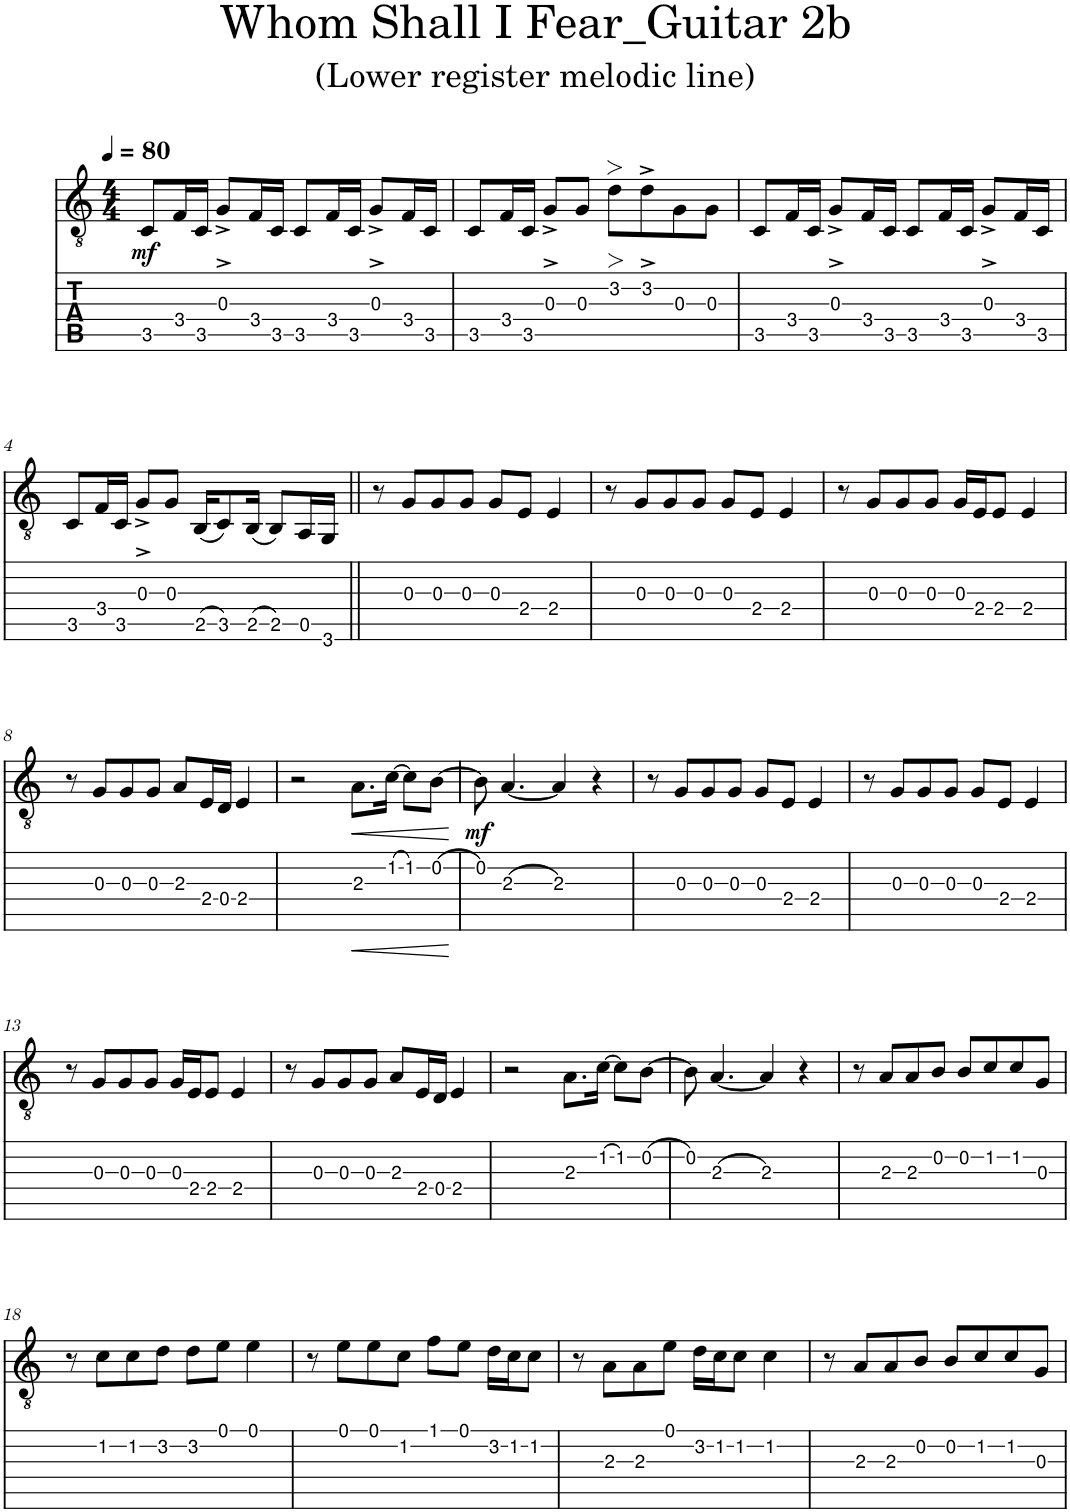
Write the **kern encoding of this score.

**kern	**kern	**dynam
*part1	*part1	*part1
*staff2	*staff1	*staff1/2
*I"Guitar	*	*
*I'Guit.	*	*
*stria6	*	*
*	*clefGv2	*
*k[]	*k[]	*
*M4/4	*M4/4	*
*MM80	*MM80	*
=1	=1	=1
!	!	!LO:DY:b
8CL	8C/L	mf
16FL	16F/L	.
16CJJ	16C/JJ	.
8G^L	8G^/L	.
16FL	16F/L	.
16CJJ	16C/JJ	.
8CL	8C/L	.
16FL	16F/L	.
16CJJ	16C/JJ	.
8G^L	8G^/L	.
16FL	16F/L	.
16CJJ	16C/JJ	.
=2	=2	=2
8CL	8C/L	.
16FL	16F/L	.
16CJJ	16C/JJ	.
8G^L	8G^/L	.
8GJ	8G/J	.
8d>L	8d>\L	.
8d^J	8d^\	.
8GL	8G\	.
8GJ	8G\J	.
=3	=3	=3
8CL	8C/L	.
16FL	16F/L	.
16CJJ	16C/JJ	.
8G^L	8G^/L	.
16FL	16F/L	.
16CJJ	16C/JJ	.
8CL	8C/L	.
16FL	16F/L	.
16CJJ	16C/JJ	.
8G^L	8G^/L	.
16FL	16F/L	.
16CJJ	16C/JJ	.
!!LO:LB:g=z
=4	=4	=4
8CL	8C/L	.
16FL	16F/L	.
16CJJ	16C/JJ	.
8G^L	8G^/L	.
8GJ	8G/J	.
16BBKL	(16BB/KL	.
8C	8C/)	.
16BBJk	(16BB/Jk	.
8BBL	8BB/L)	.
16AAL	16AA/L	.
16GGJJ	16GG/JJ	.
=5||	=5||	=5||
8r	8r	.
8G	8G/L	.
8GL	8G/	.
8GJ	8G/J	.
8GL	8G/L	.
8EJ	8E/J	.
4E	4E/	.
=6	=6	=6
8r	8r	.
8G	8G/L	.
8GL	8G/	.
8GJ	8G/J	.
8GL	8G/L	.
8EJ	8E/J	.
4E	4E/	.
=7	=7	=7
8r	8r	.
8G	8G/L	.
8GL	8G/	.
8GJ	8G/J	.
16GLL	16G/LL	.
16EJ	16E/J	.
8EJ	8E/J	.
4E	4E/	.
!!LO:LB:g=z
=8	=8	=8
8r	8r	.
8G	8G/L	.
8GL	8G/	.
8GJ	8G/J	.
8AL	8A/L	.
16EL	16E/L	.
16DJJ	16D/JJ	.
4E	4E/	.
=9	=9	=9
2r	2r	.
!	!	!LO:HP:b
8.AL	8.A\L	<
[16cJk	[16c\Jk	.
8cL]	8c\L]	.
[8BJ	[8B\J	.
.	.	[
=10	=10	=10
!	!	!LO:DY:b
8B]	8B\]	mf
[4.A	[4.A/	.
4A]	4A/]	.
4r	4r	.
=11	=11	=11
8r	8r	.
8G	8G/L	.
8GL	8G/	.
8GJ	8G/J	.
8GL	8G/L	.
8EJ	8E/J	.
4E	4E/	.
=12	=12	=12
8r	8r	.
8G	8G/L	.
8GL	8G/	.
8GJ	8G/J	.
8GL	8G/L	.
8EJ	8E/J	.
4E	4E/	.
!!LO:LB:g=z
=13	=13	=13
8r	8r	.
8G	8G/L	.
8GL	8G/	.
8GJ	8G/J	.
16GLL	16G/LL	.
16EJ	16E/J	.
8EJ	8E/J	.
4E	4E/	.
=14	=14	=14
8r	8r	.
8G	8G/L	.
8GL	8G/	.
8GJ	8G/J	.
8AL	8A/L	.
16EL	16E/L	.
16DJJ	16D/JJ	.
4E	4E/	.
=15	=15	=15
2r	2r	.
8.AL	8.A\L	.
[16cJk	[16c\Jk	.
8cL]	8c\L]	.
[8BJ	[8B\J	.
=16	=16	=16
8B]	8B\]	.
[4.A	[4.A/	.
4A]	4A/]	.
4r	4r	.
=17	=17	=17
8r	8r	.
8A	8A/L	.
8AL	8A/	.
8BJ	8B/J	.
8BL	8B/L	.
8cJ	8c/	.
8cL	8c/	.
8GJ	8G/J	.
!!LO:LB:g=z
=18	=18	=18
8r	8r	.
8c	8c\L	.
8cL	8c\	.
8dJ	8d\J	.
8dL	8d\L	.
8eJ	8e\J	.
4e	4e\	.
=19	=19	=19
8r	8r	.
8e	8e\L	.
8eL	8e\	.
8cJ	8c\J	.
8fL	8f\L	.
8eJ	8e\J	.
16dLL	16d\LL	.
16cJ	16c\J	.
8cJ	8c\J	.
=20	=20	=20
8r	8r	.
8A	8A\L	.
8AL	8A\	.
8eJ	8e\J	.
16dLL	16d\LL	.
16cJ	16c\J	.
8cJ	8c\J	.
4c	4c\	.
=21	=21	=21
8r	8r	.
8A	8A/L	.
8AL	8A/	.
8BJ	8B/J	.
8BL	8B/L	.
8cJ	8c/	.
8cL	8c/	.
8GJ	8G/J	.
=	=	=
*-	*-	*-
